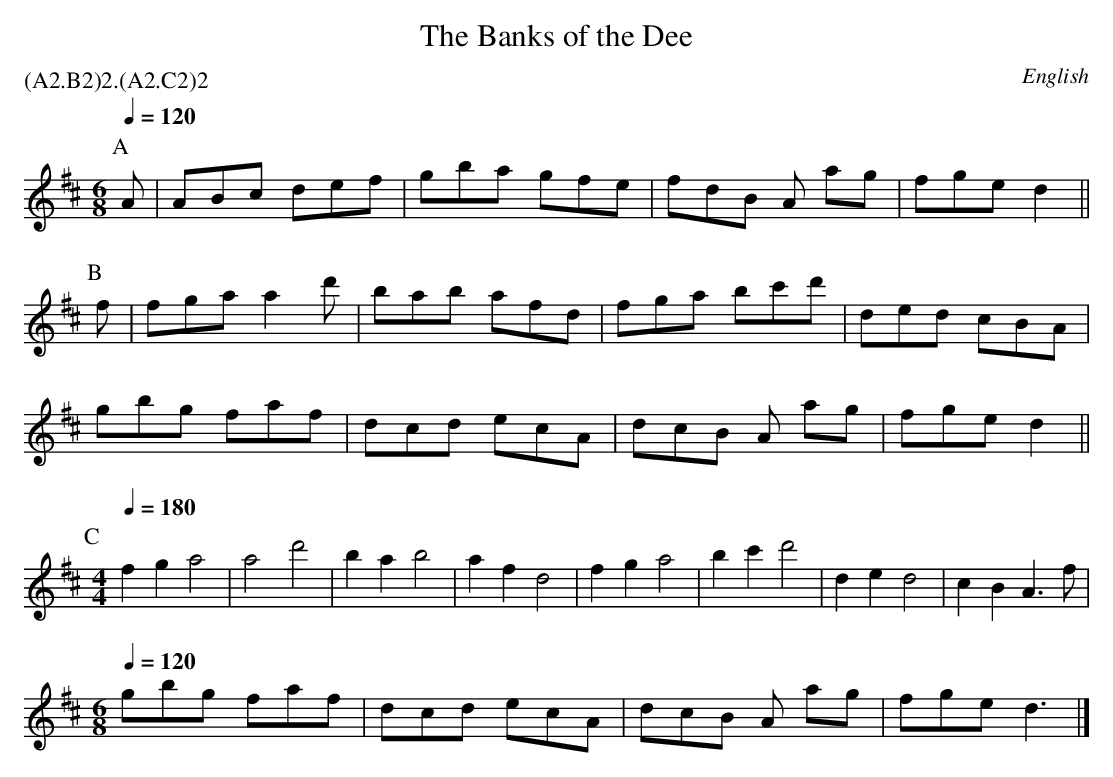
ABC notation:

X:1
T:Banks of the Dee, The
M:6/8
O:English
P:(A2.B2)2.(A2.C2)2
K:Dmaj
Q:1/4=120
P:A
A |\
ABc def | gba gfe | fdB A ag | fge d2 ||
P:B
f |\
fga a2 d' | bab afd | fga bc'd' | ded cBA |
gbg faf | dcd ecA | dcB A ag | fge d2 ||
P:C
M:4/4
Q:1/4=180
f2g2 a4 | a4 d'4 | b2a2 b4 | a2f2 d4 |\
f2g2 a4 | b2c'2 d'4 | d2e2 d4 | c2B2 A3 f |
M:6/8
Q:1/4=120
gbg faf | dcd ecA | dcB A ag | fge d3 |]
